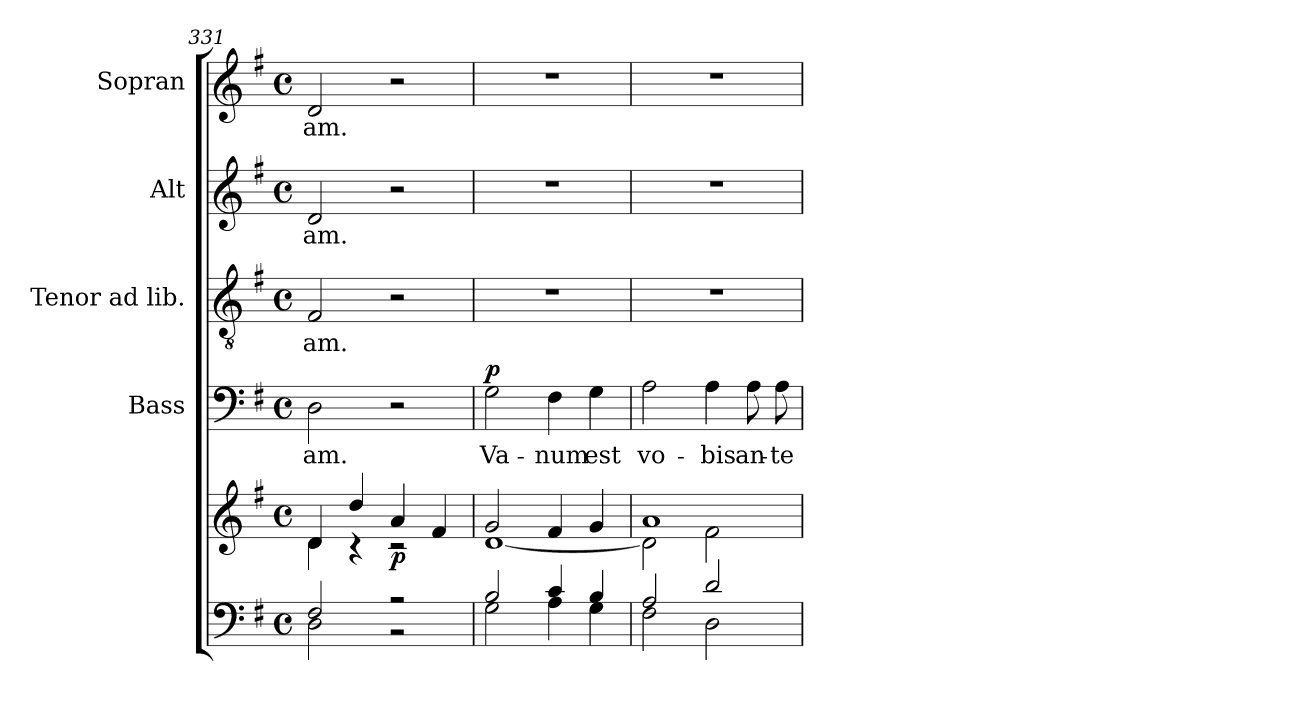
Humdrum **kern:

**kern	**kern	**dynam	**kern	**text	**dynam	**kern	**text	**kern	**text	**kern	**text
*part5	*part5	*part5	*part4	*part4	*part4	*part3	*part3	*part2	*part2	*part1	*part1
*staff6	*staff5	*staff5/6	*staff4	*staff4	*staff4	*staff3	*staff3	*staff2	*staff2	*staff1	*staff1
*	*	*	*I"Bass	*	*	*I"Tenor ad lib.	*	*I"Alt	*	*I"Sopran	*
*	*	*	*I'B.	*	*	*I'T.	*	*I'A.	*	*I'S.	*
*clefF4	*clefG2	*	*clefF4	*	*	*clefGv2	*	*clefG2	*	*clefG2	*
*k[f#]	*k[f#]	*	*k[f#]	*	*	*k[f#]	*	*k[f#]	*	*k[f#]	*
*G:	*G:	*	*G:	*	*	*G:	*	*G:	*	*G:	*
*M4/4	*M4/4	*	*M4/4	*	*	*M4/4	*	*M4/4	*	*M4/4	*
*met(c)	*met(c)	*	*met(c)	*	*	*met(c)	*	*met(c)	*	*met(c)	*
=331	=331	=331	=331	=331	=331	=331	=331	=331	=331	=331	=331
*^	*^	*	*	*	*	*	*	*	*	*	*
!	!	!	!	!	!	!LO:LY:b	!	!	!LO:LY:b	!	!LO:LY:b	!	!LO:LY:b
2F#/	2D\	4d/	4d\	.	2D\	-am.	.	2F#/	-am.	2d/	-am.	2d/	-am.
.	.	4dd/	4rc	.	.	.	.	.	.	.	.	.	.
!	!	!	!	!LO:DY:b	!	!	!	!	!	!	!	!	!
2r	2r	4a/	2rc	p	2r	.	.	2r	.	2r	.	2r	.
.	.	4f#/	.	.	.	.	.	.	.	.	.	.	.
=332	=332	=332	=332	=332	=332	=332	=332	=332	=332	=332	=332	=332	=332
!	!	!	!	!	!	!LO:LY:b	!LO:DY:a	!	!	!	!	!	!
2B/	2G\	2g/	[<1d	.	2G\	Va-	p	1r	.	1r	.	1r	.
!	!	!	!	!	!	!LO:LY:b	!	!	!	!	!	!	!
4c/	4A\	4f#/	.	.	4F#\	-num	.	.	.	.	.	.	.
!	!	!	!	!	!	!LO:LY:b	!	!	!	!	!	!	!
4B/	4G\	4g/	.	.	4G\	est	.	.	.	.	.	.	.
=333	=333	=333	=333	=333	=333	=333	=333	=333	=333	=333	=333	=333	=333
!	!	!	!	!	!	!LO:LY:b	!	!	!	!	!	!	!
2A/	2F#\	1a	2d\]	.	2A\	vo-	.	1r	.	1r	.	1r	.
!	!	!	!	!	!	!LO:LY:b	!	!	!	!	!	!	!
2d/	2D\	.	2f#\	.	4A\	-bis	.	.	.	.	.	.	.
!	!	!	!	!	!	!LO:LY:b	!	!	!	!	!	!	!
.	.	.	.	.	8A\	an-	.	.	.	.	.	.	.
!	!	!	!	!	!	!LO:LY:b	!	!	!	!	!	!	!
.	.	.	.	.	8A\	-te	.	.	.	.	.	.	.
*v	*v	*	*	*	*	*	*	*	*	*	*	*	*
*	*v	*v	*	*	*	*	*	*	*	*	*	*
=	=	=	=	=	=	=	=	=	=	=	=
*-	*-	*-	*-	*-	*-	*-	*-	*-	*-	*-	*-
